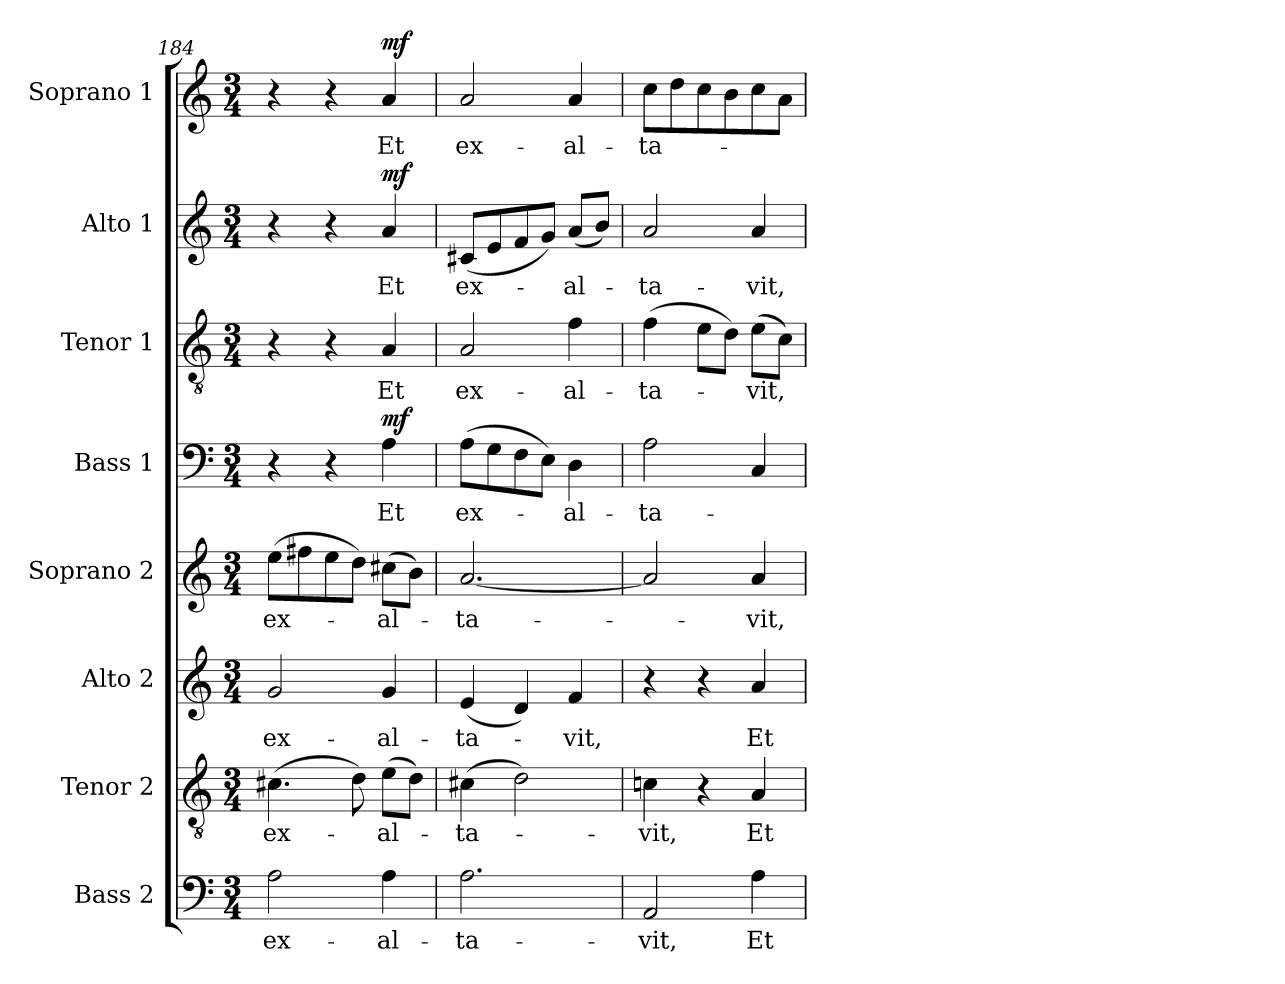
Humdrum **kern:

**kern	**text	**kern	**text	**kern	**text	**kern	**text	**kern	**text	**dynam	**kern	**text	**kern	**text	**dynam	**kern	**text	**dynam
*part8	*part8	*part7	*part7	*part6	*part6	*part5	*part5	*part4	*part4	*part4	*part3	*part3	*part2	*part2	*part2	*part1	*part1	*part1
*staff8	*staff8	*staff7	*staff7	*staff6	*staff6	*staff5	*staff5	*staff4	*staff4	*staff4	*staff3	*staff3	*staff2	*staff2	*staff2	*staff1	*staff1	*staff1
*I"Bass 2	*	*I"Tenor 2	*	*I"Alto 2	*	*I"Soprano 2	*	*I"Bass 1	*	*	*I"Tenor 1	*	*I"Alto 1	*	*	*I"Soprano 1	*	*
*I'B 2.	*	*I'T 2.	*	*I'A 2.	*	*I'S 2.	*	*I'B 1.	*	*	*I'T 1.	*	*I'A 1.	*	*	*I'S 1.	*	*
*clefF4	*	*clefGv2	*	*clefG2	*	*clefG2	*	*clefF4	*	*	*clefGv2	*	*clefG2	*	*	*clefG2	*	*
*	*	*ITrd7c12	*	*	*	*	*	*	*	*	*ITrd7c12	*	*	*	*	*	*	*
*k[]	*	*k[]	*	*k[]	*	*k[]	*	*k[]	*	*	*k[]	*	*k[]	*	*	*k[]	*	*
*C:	*	*C:	*	*C:	*	*C:	*	*C:	*	*	*C:	*	*C:	*	*	*C:	*	*
*M3/4	*	*M3/4	*	*M3/4	*	*M3/4	*	*M3/4	*	*	*M3/4	*	*M3/4	*	*	*M3/4	*	*
=184	=184	=184	=184	=184	=184	=184	=184	=184	=184	=184	=184	=184	=184	=184	=184	=184	=184	=184
!	!LO:LY:b:color=#000000	!	!	!	!	!	!	!	!	!	!	!	!	!	!	!	!	!
!	!	!	!LO:LY:b:color=#000000	!	!	!	!	!	!	!	!	!	!	!	!	!	!	!
!	!	!	!	!	!LO:LY:b:color=#000000	!	!	!	!	!	!	!	!	!	!	!	!	!
!	!	!	!	!	!	!	!LO:LY:b:color=#000000	!	!	!	!	!	!	!	!	!	!	!
2Ai\	ex-	(4.C#Xi\	ex-	2gi/	ex-	(8eei\L	ex-	4r	.	.	4r	.	4r	.	.	4r	.	.
.	.	.	.	.	.	8ff#Xi\	.	.	.	.	.	.	.	.	.	.	.	.
.	.	.	.	.	.	8eei\	.	4r	.	.	4r	.	4r	.	.	4r	.	.
.	.	8Di\)	.	.	.	8ddi\J)	.	.	.	.	.	.	.	.	.	.	.	.
!	!LO:LY:b:color=#000000	!	!	!	!	!	!	!	!	!	!	!	!	!	!	!	!	!
!	!	!	!LO:LY:b:color=#000000	!	!	!	!	!	!	!	!	!	!	!	!	!	!	!
!	!	!	!	!	!LO:LY:b:color=#000000	!	!	!	!	!	!	!	!	!	!	!	!	!
!	!	!	!	!	!	!	!LO:LY:b:color=#000000	!	!	!	!	!	!	!	!	!	!	!
!	!	!	!	!	!	!	!	!	!LO:LY:b:color=#000000	!	!	!	!	!	!	!	!	!
!	!	!	!	!	!	!	!	!	!	!	!	!LO:LY:b:color=#000000	!	!	!	!	!	!
!	!	!	!	!	!	!	!	!	!	!	!	!	!	!LO:LY:b:color=#000000	!	!	!	!
!	!	!	!	!	!	!	!	!	!	!	!	!	!	!	!	!	!LO:LY:b:color=#000000	!
4Ai\	-al-	(8Ei\L	-al-	4gi/	-al-	(8cc#Xi\L	-al-	4Ai\	Et	mf	4AAi/	Et	4ai/	Et	mf	4ai/	Et	mf
.	.	8Di\J)	.	.	.	8bi\J)	.	.	.	.	.	.	.	.	.	.	.	.
=185	=185	=185	=185	=185	=185	=185	=185	=185	=185	=185	=185	=185	=185	=185	=185	=185	=185	=185
!	!LO:LY:b:color=#000000	!	!	!	!	!	!	!	!	!	!	!	!	!	!	!	!	!
!	!	!	!LO:LY:b:color=#000000	!	!	!	!	!	!	!	!	!	!	!	!	!	!	!
!	!	!	!	!	!LO:LY:b:color=#000000	!	!	!	!	!	!	!	!	!	!	!	!	!
!	!	!	!	!	!	!	!LO:LY:b:color=#000000	!	!	!	!	!	!	!	!	!	!	!
!	!	!	!	!	!	!	!	!	!LO:LY:b:color=#000000	!	!	!	!	!	!	!	!	!
!	!	!	!	!	!	!	!	!	!	!	!	!LO:LY:b:color=#000000	!	!	!	!	!	!
!	!	!	!	!	!	!	!	!	!	!	!	!	!	!LO:LY:b:color=#000000	!	!	!	!
!	!	!	!	!	!	!	!	!	!	!	!	!	!	!	!	!	!LO:LY:b:color=#000000	!
2.Ai\	-ta-	(4C#Xi\	-ta-	(4ei/	-ta-	[2.ai/	-ta-	(8Ai\L	ex-	.	2AAi/	ex-	(8c#Xi/L	ex-	.	2ai/	ex-	.
.	.	.	.	.	.	.	.	8Gi\	.	.	.	.	8ei/	.	.	.	.	.
.	.	2Di\)	.	4di/)	.	.	.	8Fi\	.	.	.	.	8fi/	.	.	.	.	.
.	.	.	.	.	.	.	.	8Ei\J)	.	.	.	.	8gi/J)	.	.	.	.	.
!	!	!	!	!	!LO:LY:b:color=#000000	!	!	!	!	!	!	!	!	!	!	!	!	!
!	!	!	!	!	!	!	!	!	!LO:LY:b:color=#000000	!	!	!	!	!	!	!	!	!
!	!	!	!	!	!	!	!	!	!	!	!	!LO:LY:b:color=#000000	!	!	!	!	!	!
!	!	!	!	!	!	!	!	!	!	!	!	!	!	!LO:LY:b:color=#000000	!	!	!	!
!	!	!	!	!	!	!	!	!	!	!	!	!	!	!	!	!	!LO:LY:b:color=#000000	!
.	.	.	.	4fi/	-vit,	.	.	4Di\	-al-	.	4Fi\	-al-	(8ai/L	-al-	.	4ai/	-al-	.
.	.	.	.	.	.	.	.	.	.	.	.	.	8bi/J)	.	.	.	.	.
=186	=186	=186	=186	=186	=186	=186	=186	=186	=186	=186	=186	=186	=186	=186	=186	=186	=186	=186
!	!LO:LY:b:color=#000000	!	!	!	!	!	!	!	!	!	!	!	!	!	!	!	!	!
!	!	!	!LO:LY:b:color=#000000	!	!	!	!	!	!	!	!	!	!	!	!	!	!	!
!	!	!	!	!	!	!	!	!	!LO:LY:b:color=#000000	!	!	!	!	!	!	!	!	!
!	!	!	!	!	!	!	!	!	!	!	!	!LO:LY:b:color=#000000	!	!	!	!	!	!
!	!	!	!	!	!	!	!	!	!	!	!	!	!	!LO:LY:b:color=#000000	!	!	!	!
!	!	!	!	!	!	!	!	!	!	!	!	!	!	!	!	!	!LO:LY:b:color=#000000	!
2AAi/	-vit,	4Cni\	-vit,	4r	.	2ai/]	.	2Ai\	-ta-	.	(4Fi\	-ta-	2ai/	-ta-	.	8cci\L	-ta-	.
.	.	.	.	.	.	.	.	.	.	.	.	.	.	.	.	8ddi\	.	.
.	.	4r	.	4r	.	.	.	.	.	.	8Ei\L	.	.	.	.	8cci\	.	.
.	.	.	.	.	.	.	.	.	.	.	8Di\J)	.	.	.	.	8bi\	.	.
!	!LO:LY:b:color=#000000	!	!	!	!	!	!	!	!	!	!	!	!	!	!	!	!	!
!	!	!	!LO:LY:b:color=#000000	!	!	!	!	!	!	!	!	!	!	!	!	!	!	!
!	!	!	!	!	!LO:LY:b:color=#000000	!	!	!	!	!	!	!	!	!	!	!	!	!
!	!	!	!	!	!	!	!LO:LY:b:color=#000000	!	!	!	!	!	!	!	!	!	!	!
!	!	!	!	!	!	!	!	!	!	!	!	!LO:LY:b:color=#000000	!	!	!	!	!	!
!	!	!	!	!	!	!	!	!	!	!	!	!	!	!LO:LY:b:color=#000000	!	!	!	!
4Ai\	Et	4AAi/	Et	4ai/	Et	4ai/	-vit,	4Ci/	.	.	(8Ei\L	-vit,	4ai/	-vit,	.	8cci\	.	.
.	.	.	.	.	.	.	.	.	.	.	8Ci\J)	.	.	.	.	8ai\J	.	.
=	=	=	=	=	=	=	=	=	=	=	=	=	=	=	=	=	=	=
*-	*-	*-	*-	*-	*-	*-	*-	*-	*-	*-	*-	*-	*-	*-	*-	*-	*-	*-
